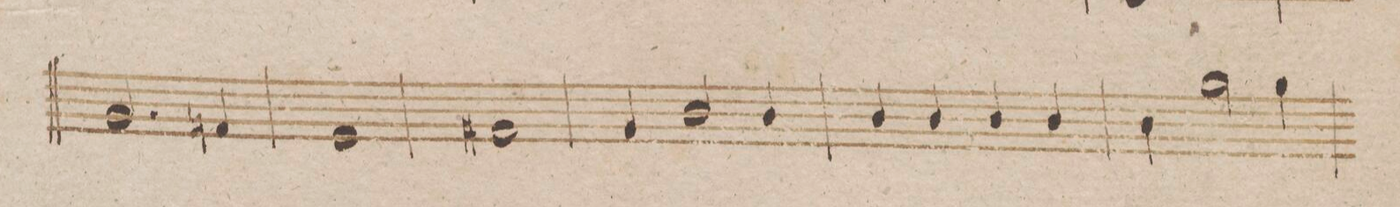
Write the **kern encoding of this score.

**kern	**dynam
*I"Clarinetto 2do in B.	*
*clefG2	*
*k[b-]	*
*met(c)	*
*M4/4	*
2.f/	.
4e-/	.
=197	=197
1d	.
=198	=198
1eX	.
=199	=199
4f/	.
2a/	.
4a/	.
=200	=200
4a/	.
4a/	.
4a/	.
4a/	.
=201	=201
4a\	.
2ff\	.
4ff\	.
=202	=202
*-	*-
